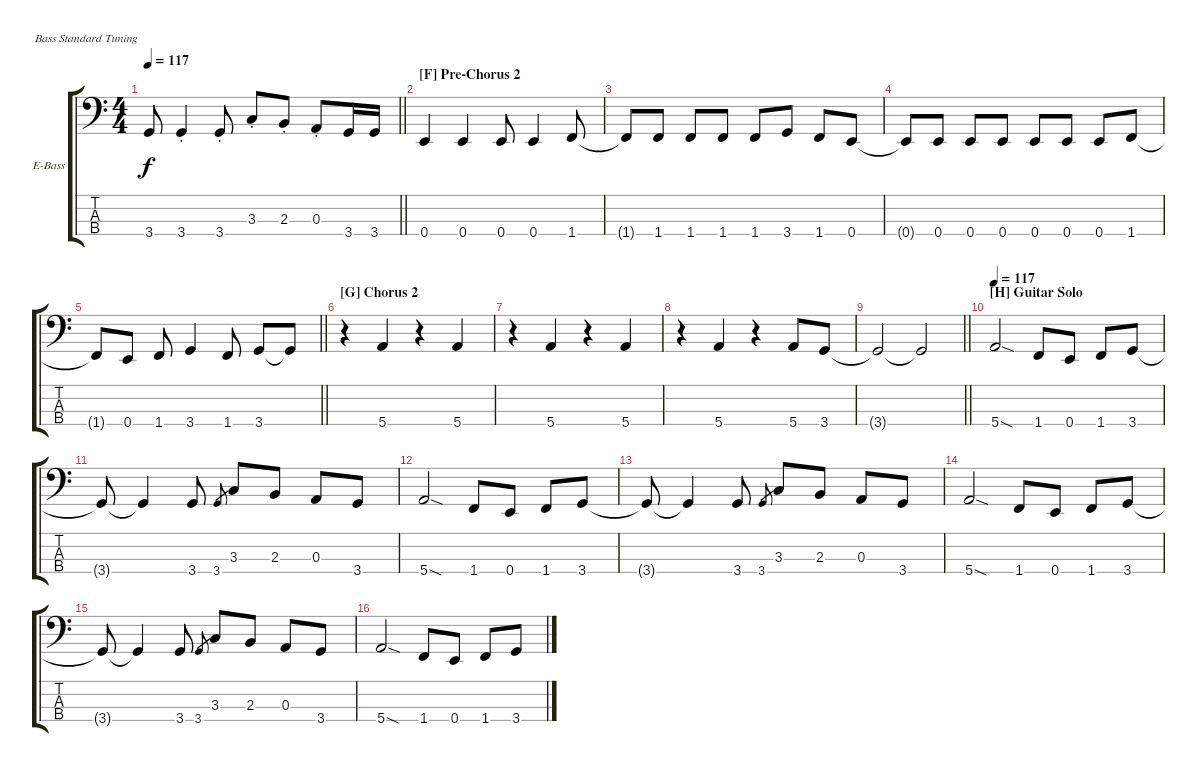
\bracketExtendMode groupsimilarinstruments
\firstSystemTrackNameOrientation horizontal
\otherSystemsTrackNameOrientation horizontal
\track ("Jimmy Bain" "E-Bass") {instrument electricbasspick}
\staff {score tabs}
\tuning (G2 D2 A1 E1)
\ts (4 4)
\tempo 117
\clef f4
\barLineRight lightlight
\ks c
3.4{t}.8{dy f} 3.4{st}.4 3.4{st}.8 3.3{st}.8 2.3{st}.8 0.3{st}.8 3.4.16 3.4.16 |
\section ("F" "Pre-Chorus 2")
0.4.4 0.4.4 0.4.8 0.4.4 1.4.8 |
1.4{t}.8 1.4.8 1.4.8 1.4.8 1.4.8 3.4.8 1.4.8 0.4.8 |
0.4{t}.8 0.4.8 0.4.8 0.4.8 0.4.8 0.4.8 0.4.8 1.4.8 |
\barLineRight lightlight
1.4{t}.8 0.4.8 1.4.8 3.4.4 1.4.8 3.4.8 3.4{t}.8 |
\section ("G" "Chorus 2")
r.4 5.4.4 r.4 5.4.4 |
r.4 5.4.4 r.4 5.4.4 |
r.4 5.4.4 r.4 5.4.8 3.4.8 |
\barLineRight lightlight
3.4{t}.2 3.4{t}.2 |
\section ("H" "Guitar Solo")
\tempo 117
5.4{sod}.2 1.4.8 0.4.8 1.4.8 3.4.8 |
3.4{t}.8 3.4{t}.4 3.4.8 3.4.8{gr} 3.3.8 2.3.8 0.3.8 3.4.8 |
5.4{sod}.2 1.4.8 0.4.8 1.4.8 3.4.8 |
3.4{t}.8 3.4{t}.4 3.4.8 3.4.8{gr} 3.3.8 2.3.8 0.3.8 3.4.8 |
5.4{sod}.2 1.4.8 0.4.8 1.4.8 3.4.8 |
3.4{t}.8 3.4{t}.4 3.4.8 3.4.8{gr} 3.3.8 2.3.8 0.3.8 3.4.8 |
5.4{sod}.2 1.4.8 0.4.8 1.4.8 3.4.8
